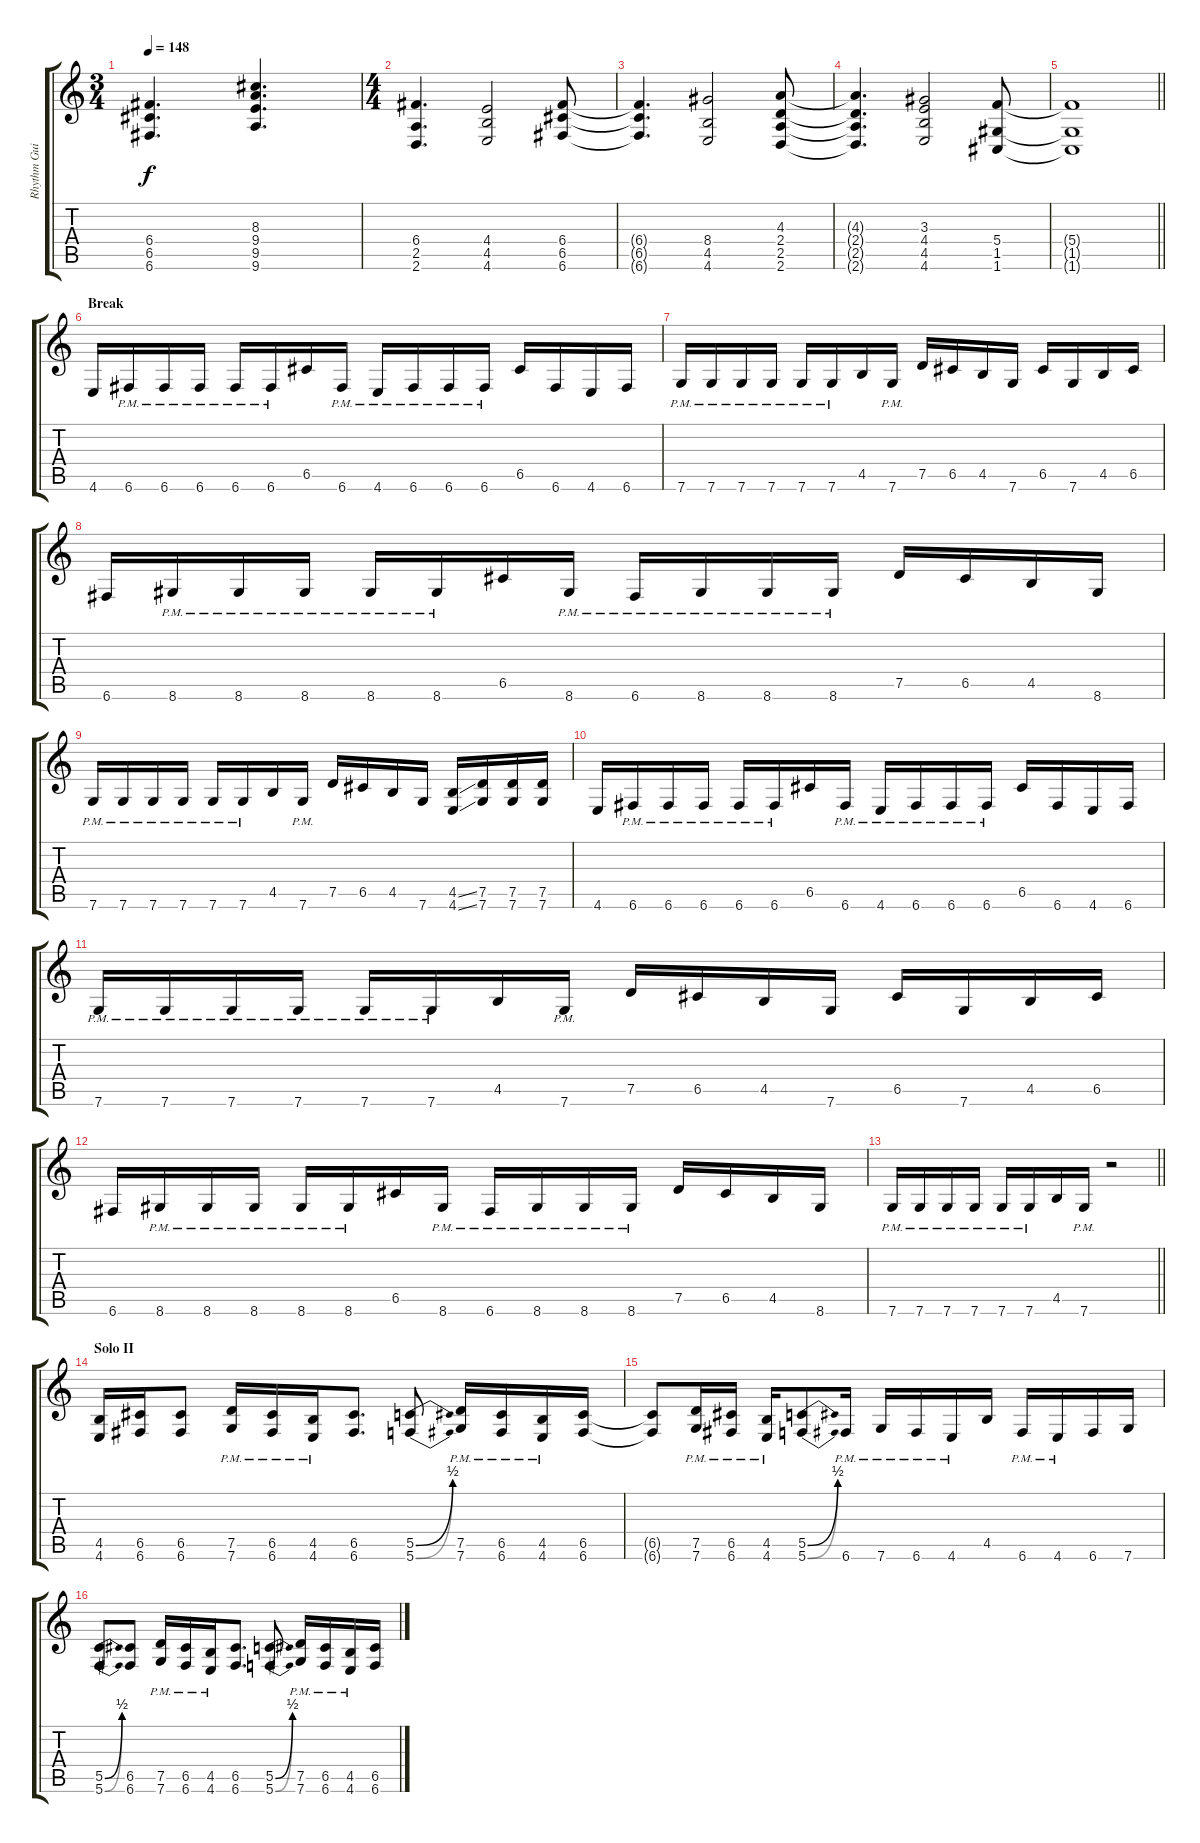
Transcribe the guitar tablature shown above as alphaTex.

\track ("Rhythm Guitar II" "Rhythm Gui") {instrument overdrivenguitar}
\staff {score tabs}
\tuning (D4 A3 F3 C3 G2 C2) {hide}
\ts (3 4)
\tempo 148
\clef g2
\ks c
(6.4{t} 6.5{t} 6.6{t}).4{d dy f} (8.3 9.4 9.5 9.6).4{d} |
\ts (4 4)
(6.4 2.5 2.6).4{d} (4.4 4.5 4.6).2 (6.4 6.5 6.6).8 |
(6.4{t} 6.5{t} 6.6{t}).4{d} (8.4 4.5 4.6).2 (4.3 2.4 2.5 2.6).8 |
(4.3{t} 2.4{t} 2.5{t} 2.6{t}).4{d} (3.3 4.4 4.5 4.6).2 (5.4 1.5 1.6).8 |
\barLineRight lightlight
(5.4{t} 1.5{t} 1.6{t}).1 |
\section ("" "Break")
4.6.16 6.6{pm}.16 6.6{pm}.16 6.6{pm}.16 6.6{pm}.16 6.6{pm}.16 6.5.16 6.6{pm}.16 4.6{pm}.16 6.6{pm}.16 6.6{pm}.16 6.6{pm}.16 6.5.16 6.6.16 4.6.16 6.6.16 |
7.6{pm}.16 7.6{pm}.16 7.6{pm}.16 7.6{pm}.16 7.6{pm}.16 7.6{pm}.16 4.5.16 7.6{pm}.16 7.5.16 6.5.16 4.5.16 7.6.16 6.5.16 7.6.16 4.5.16 6.5.16 |
6.6.16 8.6{pm}.16 8.6{pm}.16 8.6{pm}.16 8.6{pm}.16 8.6{pm}.16 6.5.16 8.6{pm}.16 6.6{pm}.16 8.6{pm}.16 8.6{pm}.16 8.6{pm}.16 7.5.16 6.5.16 4.5.16 8.6.16 |
7.6{pm}.16 7.6{pm}.16 7.6{pm}.16 7.6{pm}.16 7.6{pm}.16 7.6{pm}.16 4.5.16 7.6{pm}.16 7.5.16 6.5.16 4.5.16 7.6.16 (4.5{ss} 4.6{ss}).16 (7.5 7.6).16 (7.5 7.6).16 (7.5 7.6).16 |
4.6.16 6.6{pm}.16 6.6{pm}.16 6.6{pm}.16 6.6{pm}.16 6.6{pm}.16 6.5.16 6.6{pm}.16 4.6{pm}.16 6.6{pm}.16 6.6{pm}.16 6.6{pm}.16 6.5.16 6.6.16 4.6.16 6.6.16 |
7.6{pm}.16 7.6{pm}.16 7.6{pm}.16 7.6{pm}.16 7.6{pm}.16 7.6{pm}.16 4.5.16 7.6{pm}.16 7.5.16 6.5.16 4.5.16 7.6.16 6.5.16 7.6.16 4.5.16 6.5.16 |
6.6.16 8.6{pm}.16 8.6{pm}.16 8.6{pm}.16 8.6{pm}.16 8.6{pm}.16 6.5.16 8.6{pm}.16 6.6{pm}.16 8.6{pm}.16 8.6{pm}.16 8.6{pm}.16 7.5.16 6.5.16 4.5.16 8.6.16 |
\barLineRight lightlight
7.6{pm}.16 7.6{pm}.16 7.6{pm}.16 7.6{pm}.16 7.6{pm}.16 7.6{pm}.16 4.5.16 7.6{pm}.16 r.2 |
\section ("" "Solo II")
(4.5 4.6).16 (6.5 6.6).16 (6.5 6.6).8 (7.5{pm} 7.6{pm}).16 (6.5{pm} 6.6{pm}).16 (4.5{pm} 4.6{pm}).16 (6.5 6.6).8{d} (5.5{be (bend 0 0 60 2)} 5.6{be (bend 0 0 60 2)}).8 (7.5{pm} 7.6{pm}).16 (6.5{pm} 6.6{pm}).16 (4.5{pm} 4.6{pm}).16 (6.5 6.6).16 |
(6.5{t} 6.6{t}).8 (7.5{pm} 7.6{pm}).16 (6.5{pm} 6.6{pm}).16 (4.5{pm} 4.6{pm}).16 (5.5{be (bend 0 0 60 2)} 5.6{be (bend 0 0 60 2)}).8 6.6{pm}.16 7.6{pm}.16 6.6{pm}.16 4.6{pm}.16 4.5.16 6.6{pm}.16 4.6{pm}.16 6.6.16 7.6.16 |
(5.5{be (bend 0 0 60 2)} 5.6{be (bend 0 0 60 2)}).8 (6.5 6.6).8 (7.5{pm} 7.6{pm}).16 (6.5{pm} 6.6{pm}).16 (4.5{pm} 4.6{pm}).16 (6.5 6.6).8{d} (5.5{be (bend 0 0 60 2)} 5.6{be (bend 0 0 60 2)}).8 (7.5{pm} 7.6{pm}).16 (6.5{pm} 6.6{pm}).16 (4.5{pm} 4.6{pm}).16 (6.5 6.6).16
